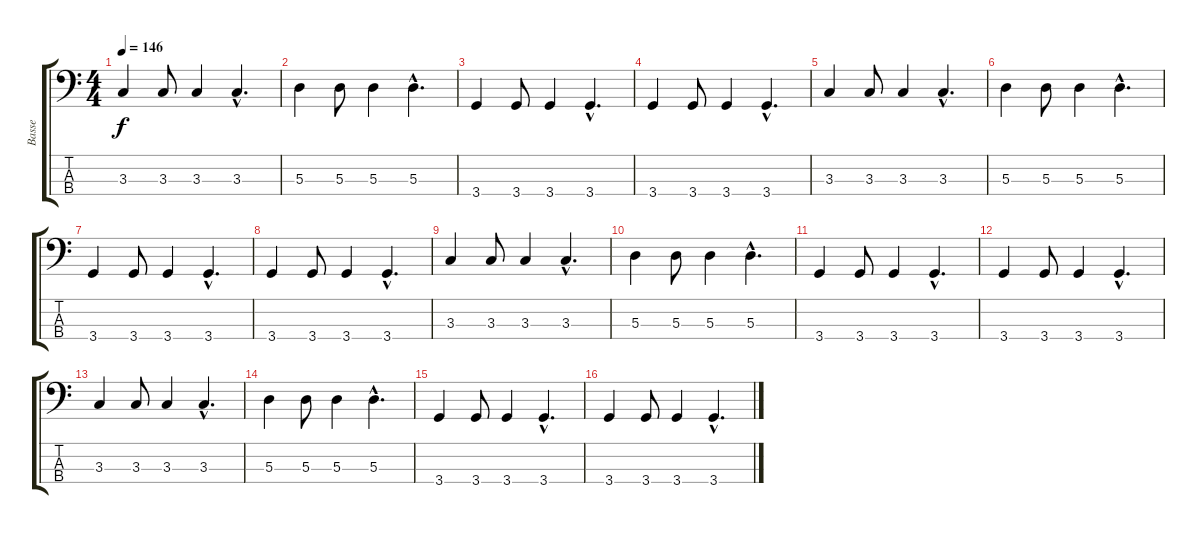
\track ("Basse" "Basse") {instrument electricbassfinger}
\staff {score tabs}
\tuning (G2 D2 A1 E1) {hide}
\ts (4 4)
\tempo 146
\clef f4
\ks c
3.3.4{dy f instrument electricbassfinger} 3.3.8 3.3.4 3.3{hac}.4{d} |
5.3.4 5.3.8 5.3.4 5.3{hac}.4{d} |
3.4.4 3.4.8 3.4.4 3.4{hac}.4{d} |
3.4.4 3.4.8 3.4.4 3.4{hac}.4{d} |
3.3.4 3.3.8 3.3.4 3.3{hac}.4{d} |
5.3.4 5.3.8 5.3.4 5.3{hac}.4{d} |
3.4.4 3.4.8 3.4.4 3.4{hac}.4{d} |
3.4.4 3.4.8 3.4.4 3.4{hac}.4{d} |
3.3.4 3.3.8 3.3.4 3.3{hac}.4{d} |
5.3.4 5.3.8 5.3.4 5.3{hac}.4{d} |
3.4.4 3.4.8 3.4.4 3.4{hac}.4{d} |
3.4.4 3.4.8 3.4.4 3.4{hac}.4{d} |
3.3.4 3.3.8 3.3.4 3.3{hac}.4{d} |
5.3.4 5.3.8 5.3.4 5.3{hac}.4{d} |
3.4.4 3.4.8 3.4.4 3.4{hac}.4{d} |
3.4.4 3.4.8 3.4.4 3.4{hac}.4{d}
